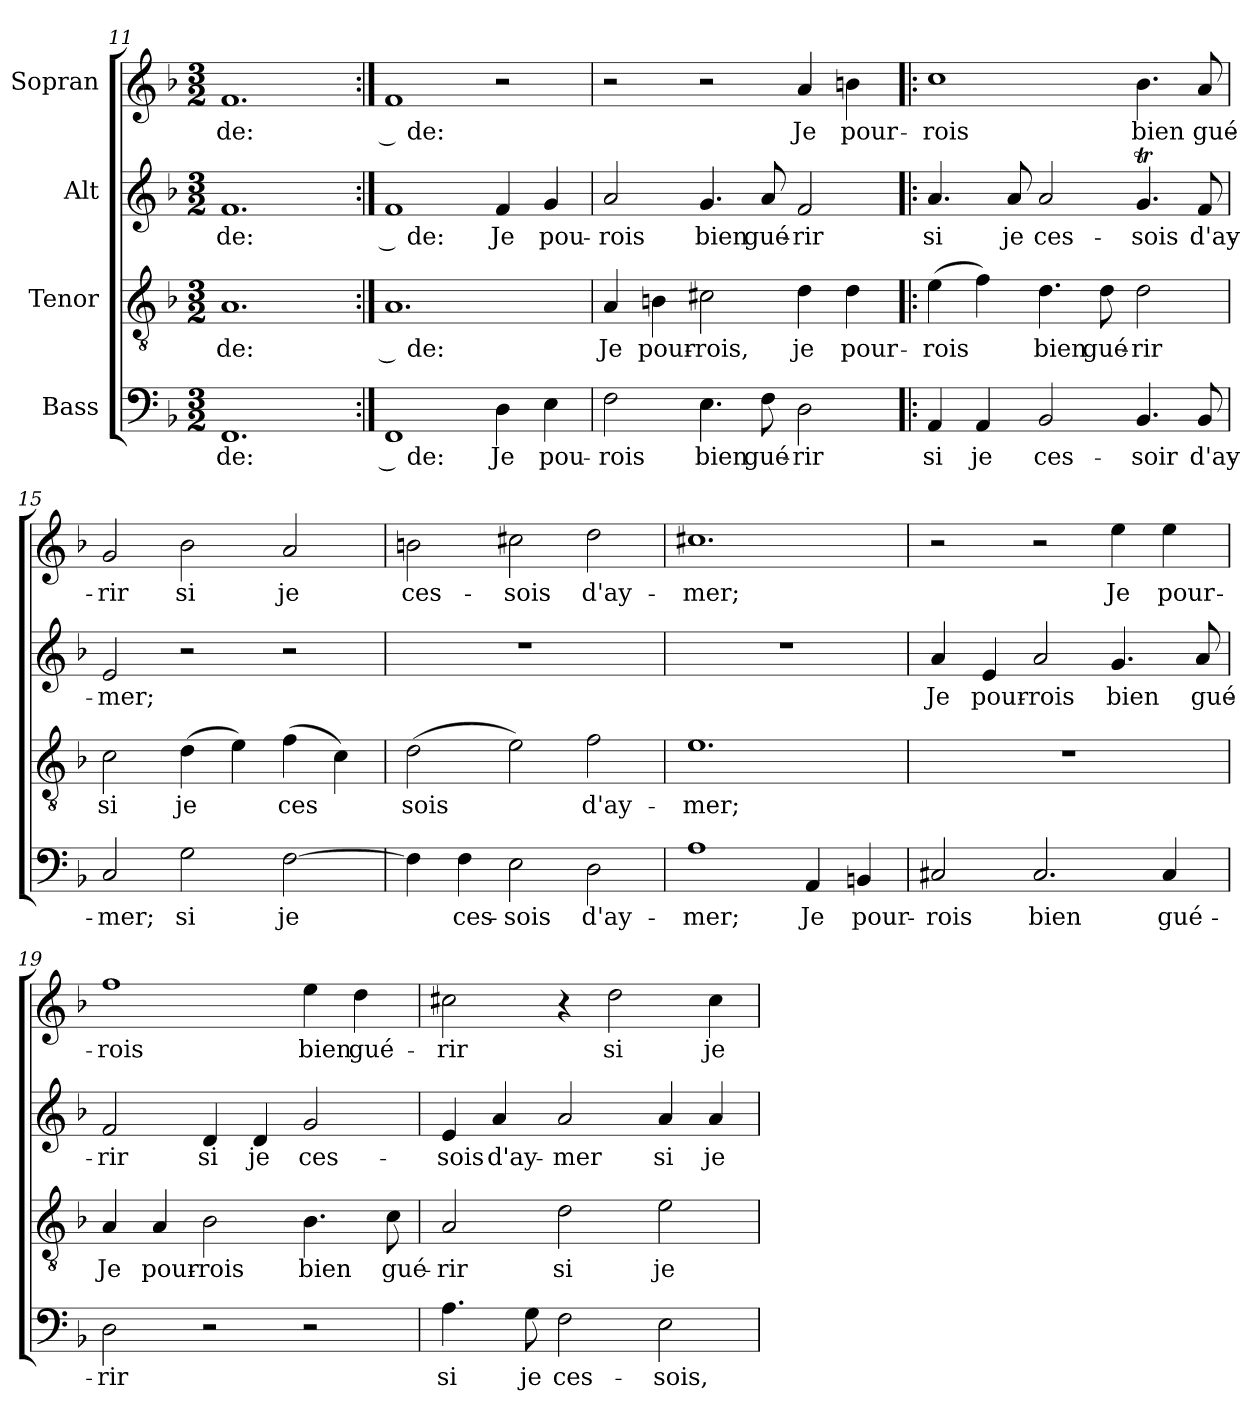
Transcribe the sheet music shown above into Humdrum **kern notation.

**kern	**text	**kern	**text	**kern	**text	**kern	**text
*part4	*part4	*part3	*part3	*part2	*part2	*part1	*part1
*staff4	*staff4	*staff3	*staff3	*staff2	*staff2	*staff1	*staff1
*I"Bass	*	*I"Tenor	*	*I"Alt	*	*I"Sopran	*
*clefF4	*	*clefGv2	*	*clefG2	*	*clefG2	*
*k[b-]	*	*k[b-]	*	*k[b-]	*	*k[b-]	*
*F:	*	*F:	*	*F:	*	*F:	*
*M3/2	*	*M3/2	*	*M3/2	*	*M3/2	*
=11	=11	=11	=11	=11	=11	=11	=11
!	!LO:LY:b	!	!LO:LY:b	!	!LO:LY:b	!	!LO:LY:b
1.FF	-de:	1.A	-de:	1.f	-de:	1.f	-de:
=12:|!	=12:|!	=12:|!	=12:|!	=12:|!	=12:|!	=12:|!	=12:|!
!	!LO:LY:b	!	!LO:LY:b	!	!LO:LY:b	!	!LO:LY:b
1FF	­ de:	1.A	­ de:	1f	­ de:	1f	­ de:
!	!LO:LY:b	!	!	!	!LO:LY:b	!	!
4D\	Je	.	.	4f/	Je	2r	.
!	!LO:LY:b	!	!	!	!LO:LY:b	!	!
4E\	pou-	.	.	4g/	pou-	.	.
!!LO:PB:g=z
=13	=13	=13	=13	=13	=13	=13	=13
!	!LO:LY:b	!	!LO:LY:b	!	!LO:LY:b	!	!
2F\	-rois	4A/	Je	2a/	-rois	2r	.
!	!	!	!LO:LY:b	!	!	!	!
.	.	4Bn\	pour-	.	.	.	.
!	!LO:LY:b	!	!LO:LY:b	!	!LO:LY:b	!	!
4.E\	bien	2c#X\	-rois,	4.g/	bien	2r	.
!	!LO:LY:b	!	!	!	!LO:LY:b	!	!
8F\	gué-	.	.	8a/	gué-	.	.
!	!LO:LY:b	!	!LO:LY:b	!	!LO:LY:b	!	!LO:LY:b
2D\	-rir	4d\	je	2f/	-rir	4a/	Je
!	!	!	!LO:LY:b	!	!	!	!LO:LY:b
.	.	4d\	pour-	.	.	4bn\	pour-
=14!|:	=14!|:	=14!|:	=14!|:	=14!|:	=14!|:	=14!|:	=14!|:
!	!LO:LY:b	!	!LO:LY:b	!	!LO:LY:b	!	!LO:LY:b
4AA/	si	(>4e\	-rois	4.a/	si	1cc	-rois
!	!LO:LY:b	!	!	!	!	!	!
4AA/	je	4f\)	.	.	.	.	.
!	!	!	!	!	!LO:LY:b	!	!
.	.	.	.	8a/	je	.	.
!	!LO:LY:b	!	!LO:LY:b	!	!LO:LY:b	!	!
2BB-/	ces-	4.d\	bien	2a/	ces-	.	.
!	!	!	!LO:LY:b	!	!	!	!
.	.	8d\	gué-	.	.	.	.
!	!LO:LY:b	!	!LO:LY:b	!	!LO:LY:b	!	!LO:LY:b
4.BB-/	-soir	2d\	-rir	4.gT/	-sois	4.b-\	bien
!	!LO:LY:b	!	!	!	!LO:LY:b	!	!LO:LY:b
8BB-/	d'ay-	.	.	8f/	d'ay-	8a/	gué-
=15	=15	=15	=15	=15	=15	=15	=15
!	!LO:LY:b	!	!LO:LY:b	!	!LO:LY:b	!	!LO:LY:b
2C/	-mer;	2c\	si	2e/	-mer;	2g/	-rir
!	!LO:LY:b	!	!LO:LY:b	!	!	!	!LO:LY:b
2G\	si	(>4d\	je	2r	.	2b-\	si
.	.	4e\)	.	.	.	.	.
!	!LO:LY:b	!	!LO:LY:b	!	!	!	!LO:LY:b
[2F\	je	(>4f\	ces	2r	.	2a/	je
.	.	4c\)	.	.	.	.	.
=16	=16	=16	=16	=16	=16	=16	=16
!	!	!	!LO:LY:b	!	!	!	!LO:LY:b
4F\]	.	(>2d\	sois	1.r	.	2bn\	ces-
!	!LO:LY:b	!	!	!	!	!	!
4F\	ces-	.	.	.	.	.	.
!	!LO:LY:b	!	!	!	!	!	!LO:LY:b
2E\	-sois	2e\)	.	.	.	2cc#X\	-sois
!	!LO:LY:b	!	!LO:LY:b	!	!	!	!LO:LY:b
2D\	d'ay-	2f\	d'ay-	.	.	2dd\	d'ay-
!!LO:LB:g=z
=17	=17	=17	=17	=17	=17	=17	=17
!	!LO:LY:b	!	!LO:LY:b	!	!	!	!LO:LY:b
1A	-mer;	1.e	-mer;	1.r	.	1.cc#X	-mer;
!	!LO:LY:b	!	!	!	!	!	!
4AA/	Je	.	.	.	.	.	.
!	!LO:LY:b	!	!	!	!	!	!
4BBn/	pour-	.	.	.	.	.	.
=18	=18	=18	=18	=18	=18	=18	=18
!	!LO:LY:b	!	!	!	!LO:LY:b	!	!
2C#X/	-rois	1.r	.	4a/	Je	2r	.
!	!	!	!	!	!LO:LY:b	!	!
.	.	.	.	4e/	pour-	.	.
!	!LO:LY:b	!	!	!	!LO:LY:b	!	!
2.C#/	bien	.	.	2a/	-rois	2r	.
!	!	!	!	!	!LO:LY:b	!	!LO:LY:b
.	.	.	.	4.g/	bien	4ee\	Je
!	!LO:LY:b	!	!	!	!	!	!LO:LY:b
4C#/	gué-	.	.	.	.	4ee\	pour-
!	!	!	!	!	!LO:LY:b	!	!
.	.	.	.	8a/	gué-	.	.
=19	=19	=19	=19	=19	=19	=19	=19
!	!LO:LY:b	!	!LO:LY:b	!	!LO:LY:b	!	!LO:LY:b
2D\	-rir	4A/	Je	2f/	-rir	1ff	-rois
!	!	!	!LO:LY:b	!	!	!	!
.	.	4A/	pour-	.	.	.	.
!	!	!	!LO:LY:b	!	!LO:LY:b	!	!
2r	.	2B-\	-rois	4d/	si	.	.
!	!	!	!	!	!LO:LY:b	!	!
.	.	.	.	4d/	je	.	.
!	!	!	!LO:LY:b	!	!LO:LY:b	!	!LO:LY:b
2r	.	4.B-\	bien	2g/	ces-	4ee\	bien
!	!	!	!	!	!	!	!LO:LY:b
.	.	.	.	.	.	4dd\	gué-
!	!	!	!LO:LY:b	!	!	!	!
.	.	8c\	gué-	.	.	.	.
=20	=20	=20	=20	=20	=20	=20	=20
!	!LO:LY:b	!	!LO:LY:b	!	!LO:LY:b	!	!LO:LY:b
4.A\	si	2A/	-rir	4e/	-sois	2cc#X\	-rir
!	!	!	!	!	!LO:LY:b	!	!
.	.	.	.	4a/	d'ay-	.	.
!	!LO:LY:b	!	!	!	!	!	!
8G\	je	.	.	.	.	.	.
!	!LO:LY:b	!	!LO:LY:b	!	!LO:LY:b	!	!
2F\	ces-	2d\	si	2a/	-mer	4r	.
!	!	!	!	!	!	!	!LO:LY:b
.	.	.	.	.	.	2dd\	si
!	!LO:LY:b	!	!LO:LY:b	!	!LO:LY:b	!	!
2E\	-sois,	2e\	je	4a/	si	.	.
!	!	!	!	!	!LO:LY:b	!	!LO:LY:b
.	.	.	.	4a/	je	4cc#\	je
=	=	=	=	=	=	=	=
*-	*-	*-	*-	*-	*-	*-	*-
